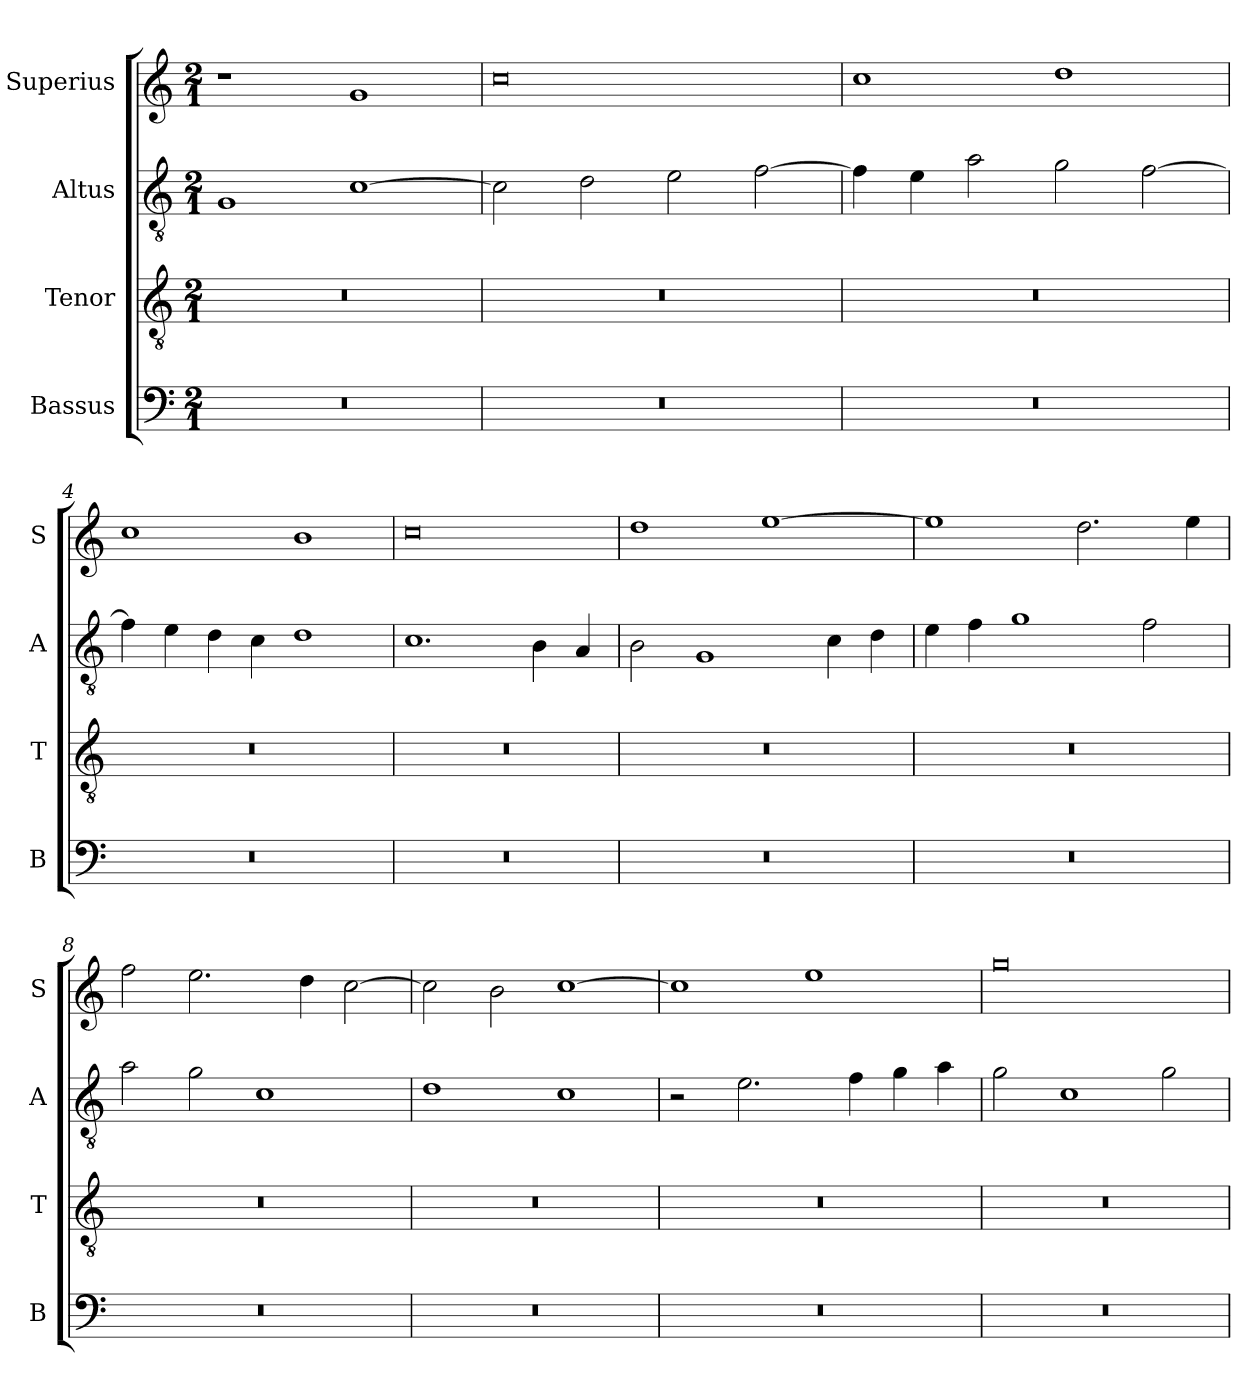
**kern	**kern	**kern	**kern
*part4	*part3	*part2	*part1
*staff4	*staff3	*staff2	*staff1
*I"Bassus	*I"Tenor	*I"Altus	*I"Superius
*I'B	*I'T	*I'A	*I'S
*clefF4	*clefGv2	*clefGv2	*clefG2
*k[]	*k[]	*k[]	*k[]
*M2/1	*M2/1	*M2/1	*M2/1
=1	=1	=1	=1
0r	0r	1G	1r
.	.	[1c	1g
=2	=2	=2	=2
0r	0r	2c\]	0cc
.	.	2d\	.
.	.	2e\	.
.	.	[2f\	.
=3	=3	=3	=3
0r	0r	4f\]	1cc
.	.	4e\	.
.	.	2a\	.
.	.	2g\	1dd
.	.	[2f\	.
=4	=4	=4	=4
0r	0r	4f\]	1cc
.	.	4e\	.
.	.	4d\	.
.	.	4c\	.
.	.	1d	1b
=5	=5	=5	=5
0r	0r	1.c	0cc
.	.	4B\	.
.	.	4A/	.
=6	=6	=6	=6
0r	0r	2B\	1dd
.	.	1G	.
.	.	.	[1ee
.	.	4c\	.
.	.	4d\	.
=7	=7	=7	=7
0r	0r	4e\	1ee]
.	.	4f\	.
.	.	1g	.
.	.	.	2.dd\
.	.	2f\	.
.	.	.	4ee\
=8	=8	=8	=8
0r	0r	2a\	2ff\
.	.	2g\	2.ee\
.	.	1c	.
.	.	.	4dd\
.	.	.	[2cc\
=9	=9	=9	=9
0r	0r	1d	2cc\]
.	.	.	2b\
.	.	1c	[1cc
=10	=10	=10	=10
0r	0r	2r	1cc]
.	.	2.e\	.
.	.	.	1ee
.	.	4f\	.
.	.	4g\	.
.	.	4a\	.
=11	=11	=11	=11
0r	0r	2g\	0gg
.	.	1c	.
.	.	2g\	.
=	=	=	=
*-	*-	*-	*-
